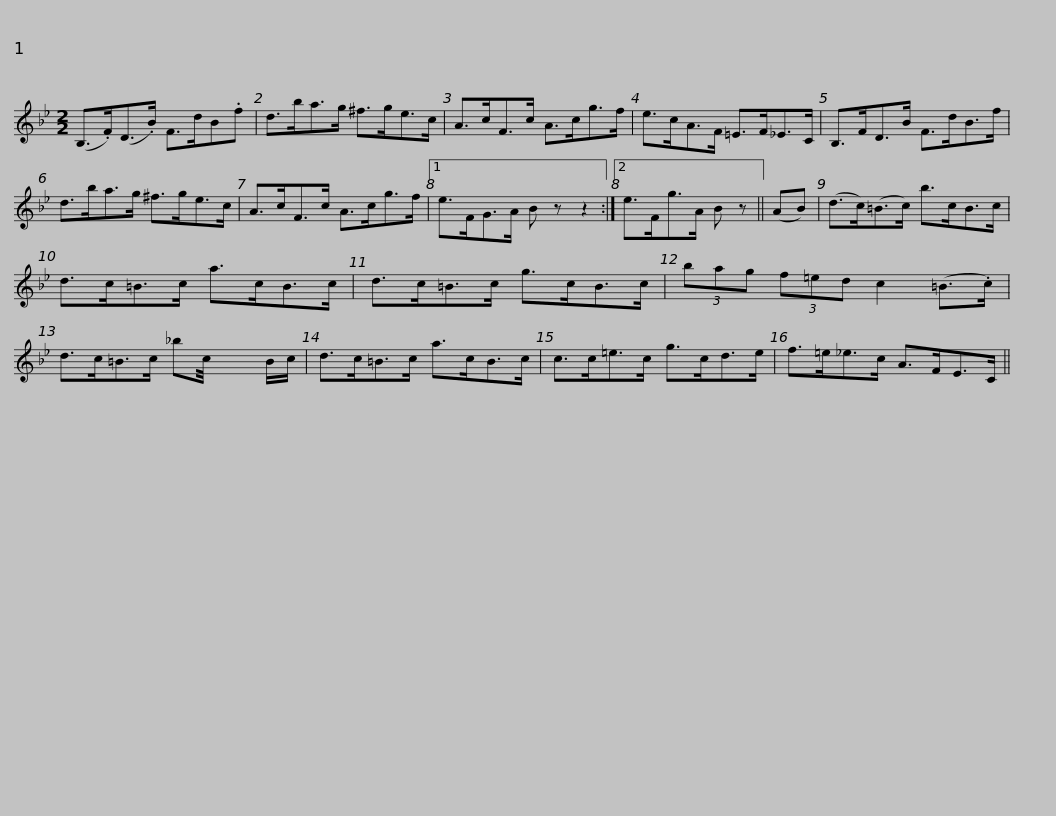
X:1
L:1/8
M:2/2
I:linebreak $
K:Bb
V:1 treble
V:1
 (B,>.F)(D>.B) F>dB.f | d>ba>g ^f>ge>c | A>cF>c A>cg>f | e>cA>F =E>F_E>C |$ B,>FD>B F>dB>f | %5
 d>ba>g ^f>ge>c | A>cF>c A>cg>f |1 e>FG>A B z z2 :|2 e>Fg>A B z ||$ (AB) | %10
 (d>c)(=B>c) b>cB>c | d>c=B>c a>cB>c | d>c=B>c g>cB>c | (3bag (3f=ed c2 (=B>.c) |$ d>c=B>c _bc/4 x2 B/c/ | %15
 d>c=B>c a>cB>c | c>c=e>c g>cd>e | f>=e_e>c A>FE>C || %18
